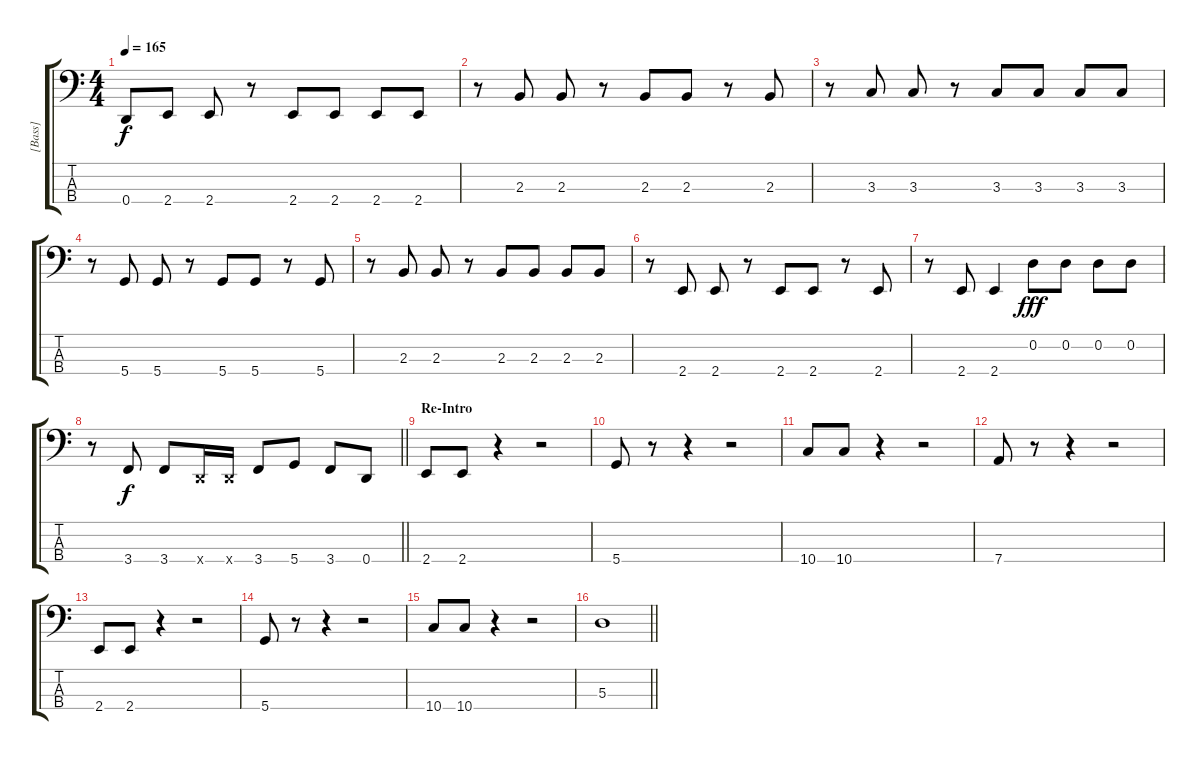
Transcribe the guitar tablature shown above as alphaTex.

\track ("[Bass]" "[Bass]") {instrument electricbassfinger}
\staff {score tabs}
\tuning (G2 D2 A1 D1) {hide}
\ts (4 4)
\tempo 165
\clef f4
\ks c
0.4{t}.8{dy f} 2.4.8 2.4.8 r.8 2.4.8 2.4.8 2.4.8 2.4.8 |
r.8 2.3.8 2.3.8 r.8 2.3.8 2.3.8 r.8 2.3.8 |
r.8 3.3.8 3.3.8 r.8 3.3.8 3.3.8 3.3.8 3.3.8 |
r.8 5.4.8 5.4.8 r.8 5.4.8 5.4.8 r.8 5.4.8 |
r.8 2.3.8 2.3.8 r.8 2.3.8 2.3.8 2.3.8 2.3.8 |
r.8 2.4.8 2.4.8 r.8 2.4.8 2.4.8 r.8 2.4.8 |
r.8 2.4.8 2.4.4 0.2.8{dy fff} 0.2.8 0.2.8 0.2.8 |
\barLineRight lightlight
r.8 3.4.8{dy f} 3.4.8 0.4{x}.16 0.4{x}.16 3.4.8 5.4.8 3.4.8 0.4.8 |
\section ("" "Re-Intro")
2.4.8 2.4.8 r.4 r.2 |
5.4.8 r.8 r.4 r.2 |
10.4.8 10.4.8 r.4 r.2 |
7.4.8 r.8 r.4 r.2 |
2.4.8 2.4.8 r.4 r.2 |
5.4.8 r.8 r.4 r.2 |
10.4.8 10.4.8 r.4 r.2 |
\barLineRight lightlight
5.3.1
